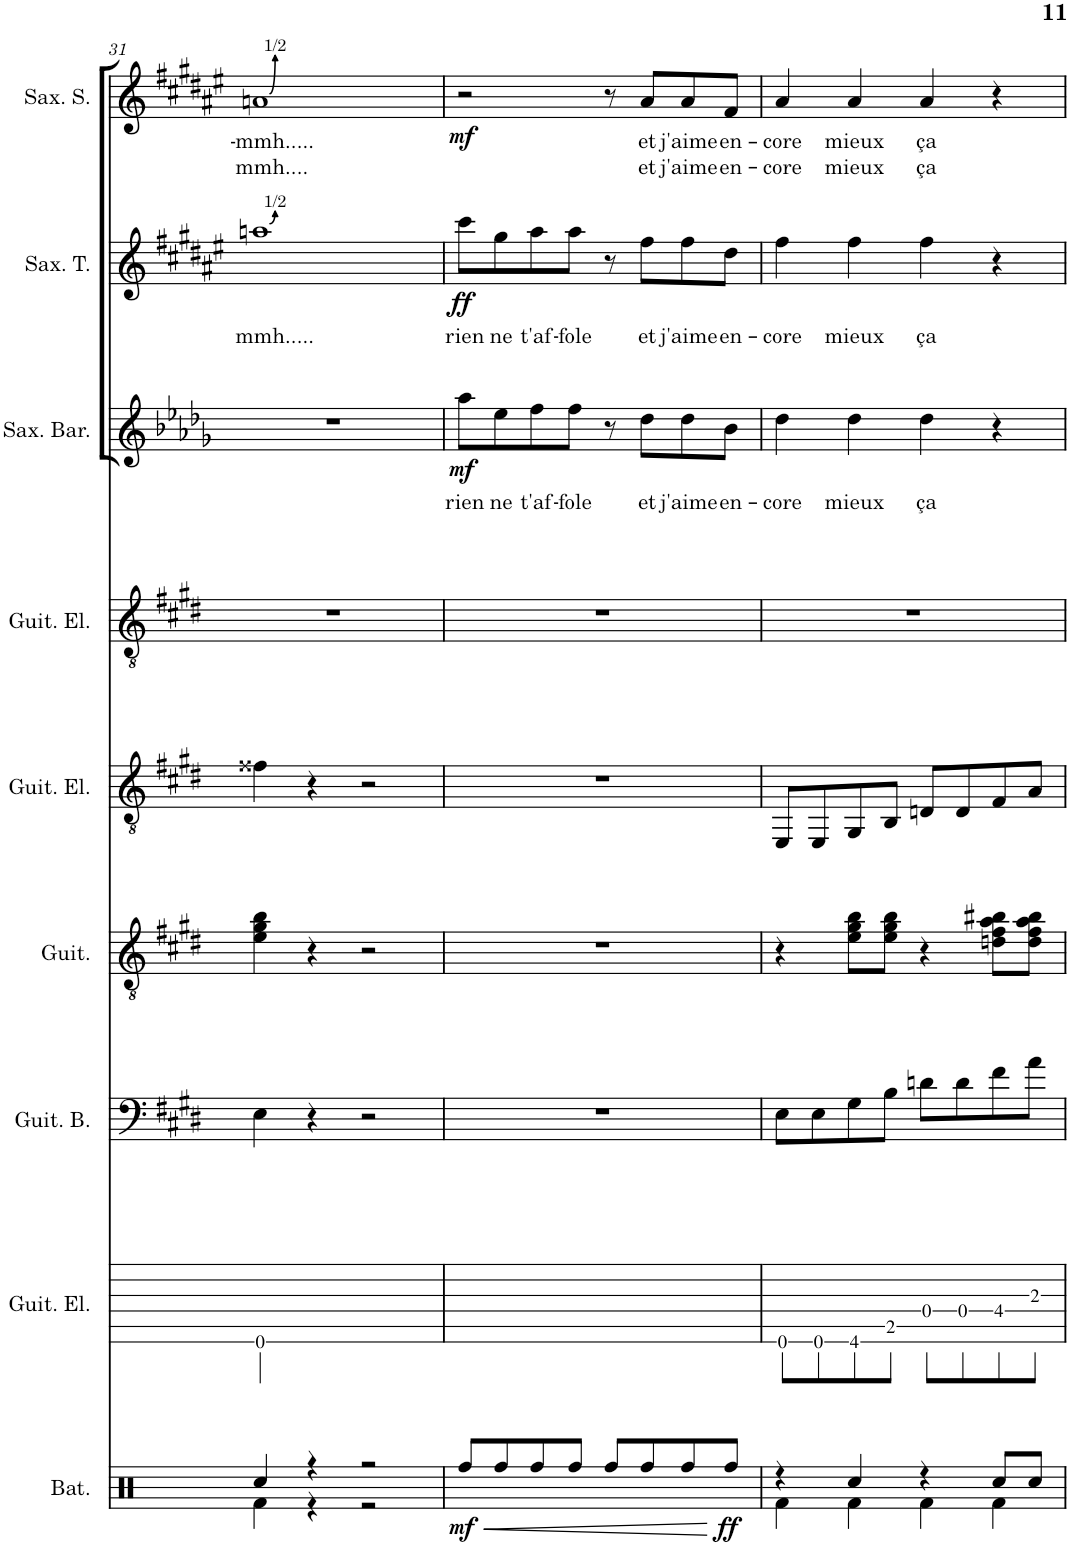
**kern	**dynam	**kern	**kern	**kern	**kern	**kern	**kern	**text	**dynam	**kern	**text	**dynam	**kern	**text	**text	**dynam
*part9	*part9	*part8	*part7	*part6	*part5	*part4	*part3	*part3	*part3	*part2	*part2	*part2	*part1	*part1	*part1	*part1
*staff9	*staff9	*staff8	*staff7	*staff6	*staff5	*staff4	*staff3	*staff3	*staff3	*staff2	*staff2	*staff2	*staff1	*staff1	*staff1	*staff1
*I"Batterie	*	*I"Guitare électrique	*I"Guitare Basse	*I"Guitare acoustique	*I"Guitare électrique	*I"Guitare électrique	*I"Saxophone Baryton	*	*	*I"Saxophone Ténor	*	*	*I"Saxophone Soprano	*	*	*
*I'Bat.	*	*I'Guit. El.	*I'Guit. B.	*I'Guit.	*I'Guit. El.	*I'Guit. El.	*I'Sax. Bar.	*	*	*I'Sax. T.	*	*	*I'Sax. S.	*	*	*
!!LO:PB:g=z
*clefX	*	*	*clefF4	*clefGv2	*clefGv2	*clefGv2	*clefG2	*	*	*clefG2	*	*	*clefG2	*	*	*
*	*	*	*Trd7c12	*	*	*	*Trd12c21	*	*	*Trd8c14	*	*	*Trd1c2	*	*	*
*k[]	*	*k[f#c#g#d#]	*k[f#c#g#d#]	*k[f#c#g#d#]	*k[f#c#g#d#]	*k[f#c#g#d#]	*k[b-e-a-d-g-]	*	*	*k[f#c#g#d#a#e#]	*	*	*k[f#c#g#d#a#e#]	*	*	*
*M4/4	*	*M4/4	*M4/4	*M4/4	*M4/4	*M4/4	*M4/4	*	*	*M4/4	*	*	*M4/4	*	*	*
=31	=31	=31	=31	=31	=31	=31	=31	=31	=31	=31	=31	=31	=31	=31	=31	=31
*^	*	*	*	*	*	*	*	*	*	*	*	*	*	*	*	*
!	!	!	!	!	!	!	!	!	!	!	!	!LO:LY:b	!	!	!LO:LY:b	!LO:LY:b	!
4Rcc/	4Rf\	.	4EE\	4E\	4e\ 4g#\ 4b\	4f##X\	1r	1r	.	.	1aan	mmh.....	.	1an	mmh.....	mmh....	.
4r	4r	.	4r	4r	4r	4r	.	.	.	.	.	.	.	.	.	.	.
2r	2r	.	2r	2r	2r	2r	.	.	.	.	.	.	.	.	.	.	.
=32	=32	=32	=32	=32	=32	=32	=32	=32	=32	=32	=32	=32	=32	=32	=32	=32	=32
!	!	!LO:HP:b	!	!	!	!	!	!	!LO:LY:b	!	!	!LO:LY:b	!	!	!	!	!
!	!	!LO:DY:n=1:b	!	!	!	!	!	!	!	!LO:DY:b	!	!	!LO:DY:b	!	!	!	!LO:DY:b
*v	*v	*	*	*	*	*	*	*	*	*	*	*	*	*	*	*	*
8Rff/L	< mf	1r	1r	1r	1r	1r	8aa-\L	rien	mf	8ccc#\L	rien	ff	2r	.	.	mf
!	!	!	!	!	!	!	!	!LO:LY:b	!	!	!LO:LY:b	!	!	!	!	!
8Rff/	.	.	.	.	.	.	8ee-\	ne	.	8gg#\	ne	.	.	.	.	.
!	!	!	!	!	!	!	!	!LO:LY:b	!	!	!LO:LY:b	!	!	!	!	!
8Rff/	.	.	.	.	.	.	8ff\	t'af-	.	8aa#\	t'af-	.	.	.	.	.
!	!	!	!	!	!	!	!	!LO:LY:b	!	!	!LO:LY:b	!	!	!	!	!
8Rff/J	.	.	.	.	.	.	8ff\J	-fole	.	8aa#\J	-fole	.	.	.	.	.
8Rff/L	.	.	.	.	.	.	8r	.	.	8r	.	.	8r	.	.	.
!	!	!	!	!	!	!	!	!LO:LY:b	!	!	!LO:LY:b	!	!	!LO:LY:b	!LO:LY:b	!
8Rff/	.	.	.	.	.	.	8dd-\L	et	.	8ff#\L	et	.	8a#/L	et	et	.
!	!	!	!	!	!	!	!	!LO:LY:b	!	!	!LO:LY:b	!	!	!LO:LY:b	!LO:LY:b	!
8Rff/	.	.	.	.	.	.	8dd-\	j'aime	.	8ff#\	j'aime	.	8a#/	j'aime	j'aime	.
!	!LO:DY:n=2:b	!	!	!	!	!	!	!LO:LY:b	!	!	!LO:LY:b	!	!	!LO:LY:b	!LO:LY:b	!
8Rff/J	[ ff	.	.	.	.	.	8b-\J	en-	.	8dd#\J	en-	.	8f#/J	en-	en-	.
=33	=33	=33	=33	=33	=33	=33	=33	=33	=33	=33	=33	=33	=33	=33	=33	=33
*^	*	*	*	*	*	*	*	*	*	*	*	*	*	*	*	*
!	!	!	!	!	!	!	!	!	!LO:LY:b	!	!	!LO:LY:b	!	!	!LO:LY:b	!LO:LY:b	!
4r	4Rf\	.	8EE\L	8E\L	4r	8EE/L	1r	4dd-\	-core	.	4ff#\	-core	.	4a#/	-core	-core	.
.	.	.	8EE\	8E\	.	8EE/	.	.	.	.	.	.	.	.	.	.	.
!	!	!	!	!	!	!	!	!	!LO:LY:b	!	!	!LO:LY:b	!	!	!LO:LY:b	!LO:LY:b	!
4Rcc/	4Rf\	.	8GG#\	8G#\	8e\ 8g#\ 8b\L	8GG#/	.	4dd-\	mieux	.	4ff#\	mieux	.	4a#/	mieux	mieux	.
.	.	.	8BB\J	8B\J	8e\ 8g#\ 8b\J	8BB/J	.	.	.	.	.	.	.	.	.	.	.
!	!	!	!	!	!	!	!	!	!LO:LY:b	!	!	!LO:LY:b	!	!	!LO:LY:b	!LO:LY:b	!
4r	4Rf\	.	8Dn\L	8dn\L	4r	8Dn/L	.	4dd-\	ça	.	4ff#\	ça	.	4a#/	ça	ça	.
.	.	.	8D\	8d\	.	8D/	.	.	.	.	.	.	.	.	.	.	.
8Rcc/L	4Rf\	.	8F#\	8f#\	8dn\ 8f#\ 8a\ 8b#X\L	8F#/	.	4r	.	.	4r	.	.	4r	.	.	.
8Rcc/J	.	.	8A\J	8a\J	8d\ 8f#\ 8a\ 8b#\J	8A/J	.	.	.	.	.	.	.	.	.	.	.
*v	*v	*	*	*	*	*	*	*	*	*	*	*	*	*	*	*	*
=	=	=	=	=	=	=	=	=	=	=	=	=	=	=	=	=
*-	*-	*-	*-	*-	*-	*-	*-	*-	*-	*-	*-	*-	*-	*-	*-	*-
